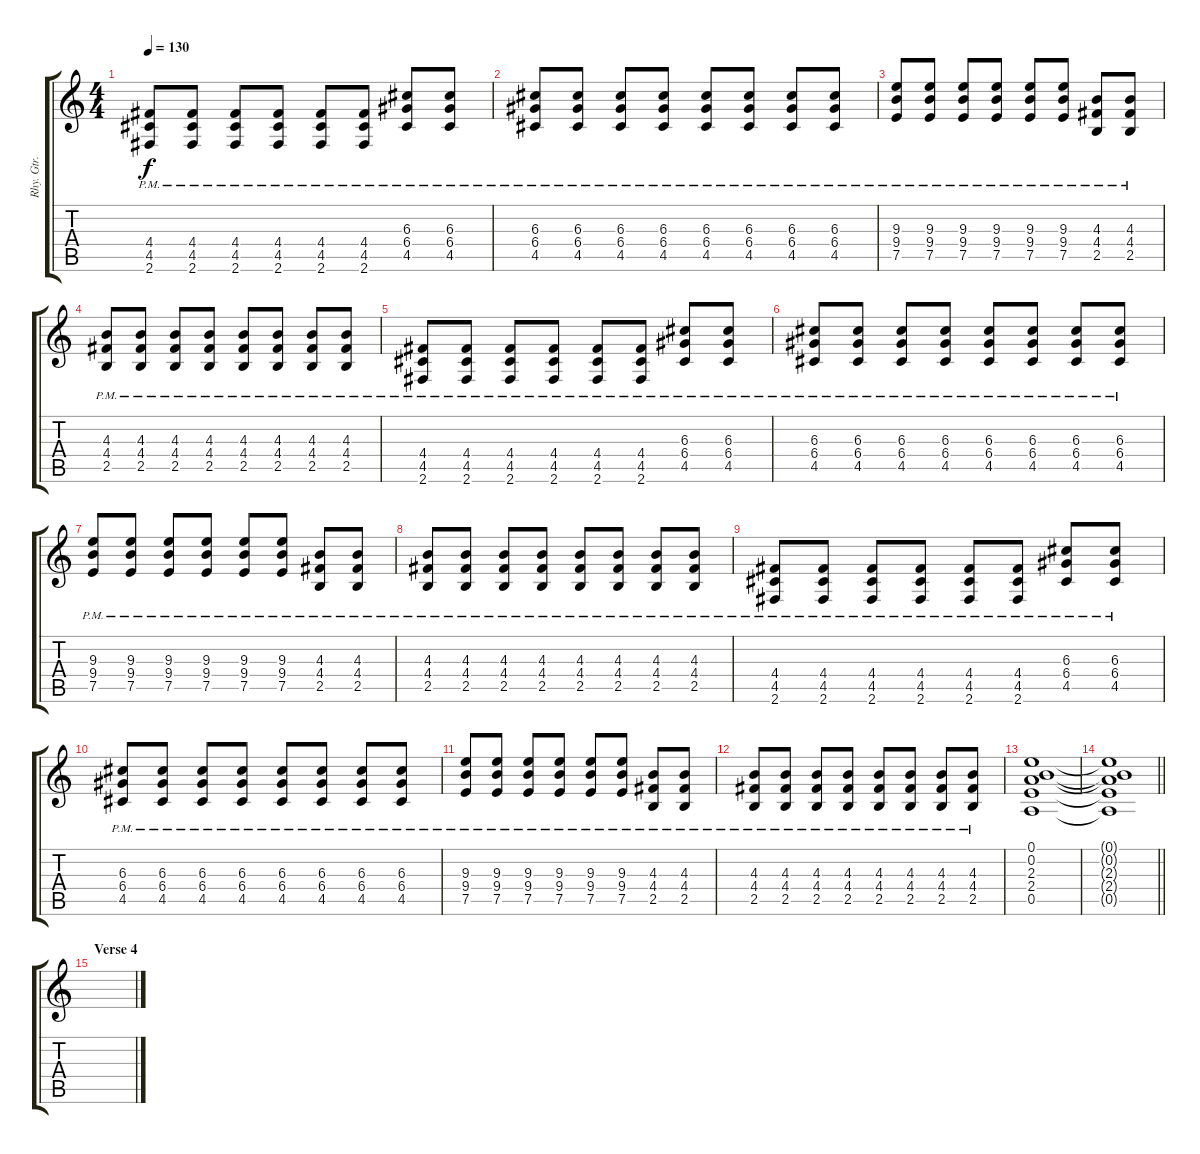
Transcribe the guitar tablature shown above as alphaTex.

\track ("Rhy. Gtr. 3" "Rhy. Gtr. ") {instrument overdrivenguitar}
\staff {score tabs}
\tuning (E4 B3 G3 D3 A2 E2) {hide}
\ts (4 4)
\tempo 130
\clef g2
\ks c
(4.4{pm} 4.5{pm} 2.6{pm}).8{dy f} (4.4{pm} 4.5{pm} 2.6{pm}).8 (4.4{pm} 4.5{pm} 2.6{pm}).8 (4.4{pm} 4.5{pm} 2.6{pm}).8 (4.4{pm} 4.5{pm} 2.6{pm}).8 (4.4{pm} 4.5{pm} 2.6{pm}).8 (6.3{pm} 6.4{pm} 4.5{pm}).8 (6.3{pm} 6.4{pm} 4.5{pm}).8 |
(6.3{pm} 6.4{pm} 4.5{pm}).8 (6.3{pm} 6.4{pm} 4.5{pm}).8 (6.3{pm} 6.4{pm} 4.5{pm}).8 (6.3{pm} 6.4{pm} 4.5{pm}).8 (6.3{pm} 6.4{pm} 4.5{pm}).8 (6.3{pm} 6.4{pm} 4.5{pm}).8 (6.3{pm} 6.4{pm} 4.5{pm}).8 (6.3{pm} 6.4{pm} 4.5{pm}).8 |
(9.3{pm} 9.4{pm} 7.5{pm}).8 (9.3{pm} 9.4{pm} 7.5{pm}).8 (9.3{pm} 9.4{pm} 7.5{pm}).8 (9.3{pm} 9.4{pm} 7.5{pm}).8 (9.3{pm} 9.4{pm} 7.5{pm}).8 (9.3{pm} 9.4{pm} 7.5{pm}).8 (4.3{pm} 4.4{pm} 2.5{pm}).8 (4.3{pm} 4.4{pm} 2.5{pm}).8 |
(4.3{pm} 4.4{pm} 2.5{pm}).8 (4.3{pm} 4.4{pm} 2.5{pm}).8 (4.3{pm} 4.4{pm} 2.5{pm}).8 (4.3{pm} 4.4{pm} 2.5{pm}).8 (4.3{pm} 4.4{pm} 2.5{pm}).8 (4.3{pm} 4.4{pm} 2.5{pm}).8 (4.3{pm} 4.4{pm} 2.5{pm}).8 (4.3{pm} 4.4{pm} 2.5{pm}).8 |
(4.4{pm} 4.5{pm} 2.6{pm}).8 (4.4{pm} 4.5{pm} 2.6{pm}).8 (4.4{pm} 4.5{pm} 2.6{pm}).8 (4.4{pm} 4.5{pm} 2.6{pm}).8 (4.4{pm} 4.5{pm} 2.6{pm}).8 (4.4{pm} 4.5{pm} 2.6{pm}).8 (6.3{pm} 6.4{pm} 4.5{pm}).8 (6.3{pm} 6.4{pm} 4.5{pm}).8 |
(6.3{pm} 6.4{pm} 4.5{pm}).8 (6.3{pm} 6.4{pm} 4.5{pm}).8 (6.3{pm} 6.4{pm} 4.5{pm}).8 (6.3{pm} 6.4{pm} 4.5{pm}).8 (6.3{pm} 6.4{pm} 4.5{pm}).8 (6.3{pm} 6.4{pm} 4.5{pm}).8 (6.3{pm} 6.4{pm} 4.5{pm}).8 (6.3{pm} 6.4{pm} 4.5{pm}).8 |
(9.3{pm} 9.4{pm} 7.5{pm}).8 (9.3{pm} 9.4{pm} 7.5{pm}).8 (9.3{pm} 9.4{pm} 7.5{pm}).8 (9.3{pm} 9.4{pm} 7.5{pm}).8 (9.3{pm} 9.4{pm} 7.5{pm}).8 (9.3{pm} 9.4{pm} 7.5{pm}).8 (4.3{pm} 4.4{pm} 2.5{pm}).8 (4.3{pm} 4.4{pm} 2.5{pm}).8 |
(4.3{pm} 4.4{pm} 2.5{pm}).8 (4.3{pm} 4.4{pm} 2.5{pm}).8 (4.3{pm} 4.4{pm} 2.5{pm}).8 (4.3{pm} 4.4{pm} 2.5{pm}).8 (4.3{pm} 4.4{pm} 2.5{pm}).8 (4.3{pm} 4.4{pm} 2.5{pm}).8 (4.3{pm} 4.4{pm} 2.5{pm}).8 (4.3{pm} 4.4{pm} 2.5{pm}).8 |
(4.4{pm} 4.5{pm} 2.6{pm}).8 (4.4{pm} 4.5{pm} 2.6{pm}).8 (4.4{pm} 4.5{pm} 2.6{pm}).8 (4.4{pm} 4.5{pm} 2.6{pm}).8 (4.4{pm} 4.5{pm} 2.6{pm}).8 (4.4{pm} 4.5{pm} 2.6{pm}).8 (6.3{pm} 6.4{pm} 4.5{pm}).8 (6.3{pm} 6.4{pm} 4.5{pm}).8 |
(6.3{pm} 6.4{pm} 4.5{pm}).8 (6.3{pm} 6.4{pm} 4.5{pm}).8 (6.3{pm} 6.4{pm} 4.5{pm}).8 (6.3{pm} 6.4{pm} 4.5{pm}).8 (6.3{pm} 6.4{pm} 4.5{pm}).8 (6.3{pm} 6.4{pm} 4.5{pm}).8 (6.3{pm} 6.4{pm} 4.5{pm}).8 (6.3{pm} 6.4{pm} 4.5{pm}).8 |
(9.3{pm} 9.4{pm} 7.5{pm}).8 (9.3{pm} 9.4{pm} 7.5{pm}).8 (9.3{pm} 9.4{pm} 7.5{pm}).8 (9.3{pm} 9.4{pm} 7.5{pm}).8 (9.3{pm} 9.4{pm} 7.5{pm}).8 (9.3{pm} 9.4{pm} 7.5{pm}).8 (4.3{pm} 4.4{pm} 2.5{pm}).8 (4.3{pm} 4.4{pm} 2.5{pm}).8 |
(4.3{pm} 4.4{pm} 2.5{pm}).8 (4.3{pm} 4.4{pm} 2.5{pm}).8 (4.3{pm} 4.4{pm} 2.5{pm}).8 (4.3{pm} 4.4{pm} 2.5{pm}).8 (4.3{pm} 4.4{pm} 2.5{pm}).8 (4.3{pm} 4.4{pm} 2.5{pm}).8 (4.3{pm} 4.4{pm} 2.5{pm}).8 (4.3{pm} 4.4{pm} 2.5{pm}).8 |
(0.1 0.2 2.3 2.4 0.5).1 |
\barLineRight lightlight
(0.1{t} 0.2{t} 2.3{t} 2.4{t} 0.5{t}).1 |
\section ("" "Verse 4")
